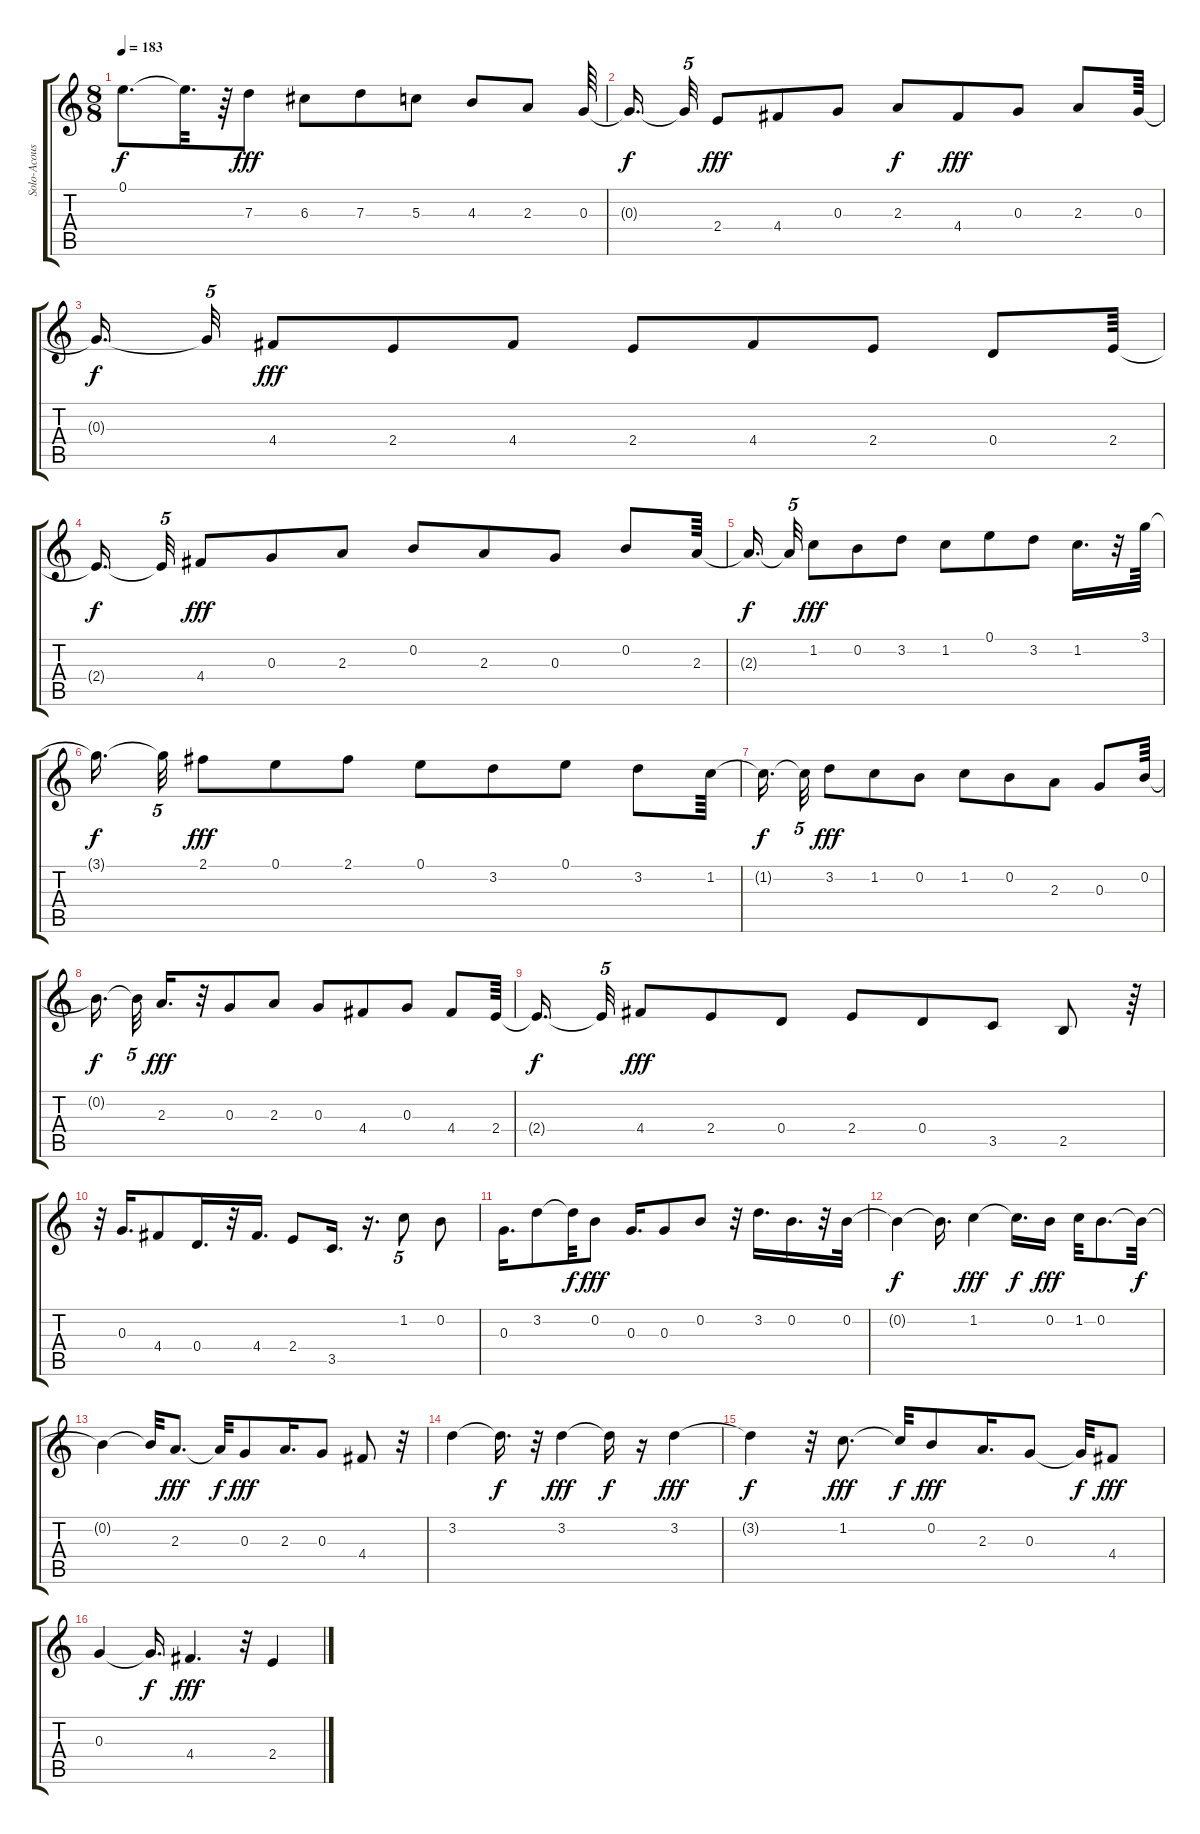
\track ("Solo-Acoustic" "Solo-Acous") {instrument acousticguitarnylon}
\staff {score tabs}
\tuning (E4 B3 G3 D3 A2 E2) {hide}
\ts (8 8)
\tempo 183
\clef g2
\ks c
0.1{t}.8{d dy f} 0.1{t}.32{d} r.64 7.3.8{dy fff} 6.3.8 7.3.8 5.3.8 4.3.8 2.3.8 0.3.64 |
0.3{t}.16{d dy f beam splitsecondary} 0.3{t}.32{tu (5 4)} 2.4.8{dy fff} 4.4.8 0.3.8 2.3.8{dy f} 4.4.8{dy fff} 0.3.8 2.3.8 0.3.64 |
0.3{t}.16{d dy f beam splitsecondary} 0.3{t}.32{tu (5 4)} 4.4.8{dy fff} 2.4.8 4.4.8 2.4.8 4.4.8 2.4.8 0.4.8 2.4.64 |
2.4{t}.16{d dy f beam splitsecondary} 2.4{t}.32{tu (5 4)} 4.4.8{dy fff} 0.3.8 2.3.8 0.2.8 2.3.8 0.3.8 0.2.8 2.3.64 |
2.3{t}.16{d dy f beam splitsecondary} 2.3{t}.32{tu (5 4)} 1.2.8{dy fff} 0.2.8 3.2.8 1.2.8 0.1.8 3.2.8 1.2.16{d} r.32 3.1.64 |
3.1{t}.16{d dy f beam splitsecondary} 3.1{t}.32{tu (5 4)} 2.1.8{dy fff} 0.1.8 2.1.8 0.1.8 3.2.8 0.1.8 3.2.8 1.2.64 |
1.2{t}.16{d dy f beam splitsecondary} 1.2{t}.32{tu (5 4)} 3.2.8{dy fff} 1.2.8 0.2.8 1.2.8 0.2.8 2.3.8 0.3.8 0.2.64 |
0.2{t}.16{d dy f beam splitsecondary} 0.2{t}.32{tu (5 4)} 2.3.16{d dy fff} r.32 0.3.8 2.3.8 0.3.8 4.4.8 0.3.8 4.4.8 2.4.64 |
2.4{t}.16{d dy f beam splitsecondary} 2.4{t}.32{tu (5 4)} 4.4.8{dy fff} 2.4.8 0.4.8 2.4.8 0.4.8 3.5.8 2.5.8 r.64 |
r.32{tu (5 4)} 0.3.16{d} 4.4.8 0.4.16{d} r.32 4.4.16{d} 2.4.8 3.5.16{d} r.16{d} 1.2.8{tu (5 4)} 0.2.8 |
0.3.16{d} 3.2.8 3.2{t}.32{dy f} 0.2.8{dy fff} 0.3.16{d} 0.3.8 0.2.8 r.32 3.2.16{d} 0.2.16{d} r.32 0.2.32 |
0.2{t}.4{dy f} 0.2{t}.16{d} 1.2.4{dy fff} 1.2{t}.16{d dy f} 0.2.16{dy fff} 1.2.32 0.2.8{d} 0.2{t}.32{dy f} |
0.2{t}.4 0.2{t}.32 2.3.8{d dy fff} 2.3{t}.32{dy f} 0.3.8{dy fff} 2.3.16{d} 0.3.8 4.4.8 r.32 |
3.2.4 3.2{t}.16{d dy f} r.32 3.2.4{dy fff} 3.2{t}.16{dy f} r.16 3.2.4{dy fff} |
3.2{t}.4{dy f} r.32 1.2.8{d dy fff} 1.2{t}.32{dy f} 0.2.8{dy fff} 2.3.16{d} 0.3.8 0.3{t}.32{dy f} 4.4.8{dy fff} |
0.3.4 0.3{t}.16{d dy f} 4.4.4{d dy fff} r.32 2.4.4
